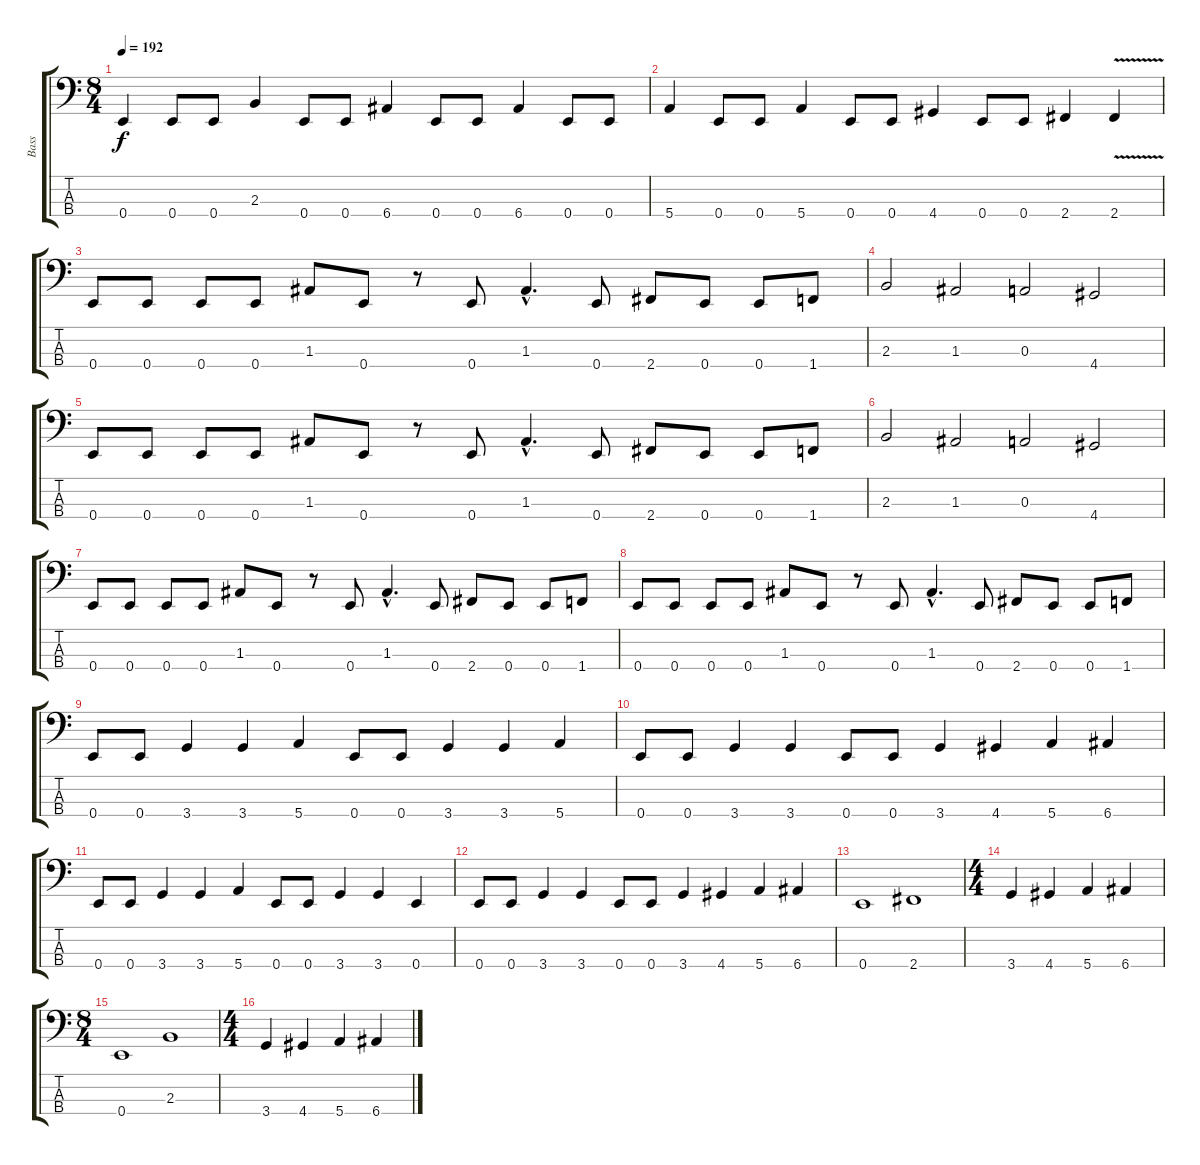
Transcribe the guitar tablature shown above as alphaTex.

\track ("Bass" "Bass") {instrument electricbasspick}
\staff {score tabs}
\tuning (G2 D2 A1 E1) {hide}
\ts (8 4)
\tempo 192
\clef f4
\ks c
0.4.4{dy f} 0.4.8 0.4.8 2.3.4 0.4.8 0.4.8 6.4.4 0.4.8 0.4.8 6.4.4 0.4.8 0.4.8 |
5.4.4 0.4.8 0.4.8 5.4.4 0.4.8 0.4.8 4.4.4 0.4.8 0.4.8 2.4.4 2.4{v}.4 |
0.4.8 0.4.8 0.4.8 0.4.8 1.3.8 0.4.8 r.8 0.4.8 1.3{hac}.4{d} 0.4.8 2.4.8 0.4.8 0.4.8 1.4.8 |
2.3.2 1.3.2 0.3.2 4.4.2 |
0.4.8 0.4.8 0.4.8 0.4.8 1.3.8 0.4.8 r.8 0.4.8 1.3{hac}.4{d} 0.4.8 2.4.8 0.4.8 0.4.8 1.4.8 |
2.3.2 1.3.2 0.3.2 4.4.2 |
0.4.8 0.4.8 0.4.8 0.4.8 1.3.8 0.4.8 r.8 0.4.8 1.3{hac}.4{d} 0.4.8 2.4.8 0.4.8 0.4.8 1.4.8 |
0.4.8 0.4.8 0.4.8 0.4.8 1.3.8 0.4.8 r.8 0.4.8 1.3{hac}.4{d} 0.4.8 2.4.8 0.4.8 0.4.8 1.4.8 |
0.4.8 0.4.8 3.4.4 3.4.4 5.4.4 0.4.8 0.4.8 3.4.4 3.4.4 5.4.4 |
0.4.8 0.4.8 3.4.4 3.4.4 0.4.8 0.4.8 3.4.4 4.4.4 5.4.4 6.4.4 |
0.4.8 0.4.8 3.4.4 3.4.4 5.4.4 0.4.8 0.4.8 3.4.4 3.4.4 0.4.4 |
0.4.8 0.4.8 3.4.4 3.4.4 0.4.8 0.4.8 3.4.4 4.4.4 5.4.4 6.4.4 |
0.4.1 2.4.1 |
\ts (4 4)
3.4.4 4.4.4 5.4.4 6.4.4 |
\ts (8 4)
0.4.1 2.3.1 |
\ts (4 4)
3.4.4 4.4.4 5.4.4 6.4.4
